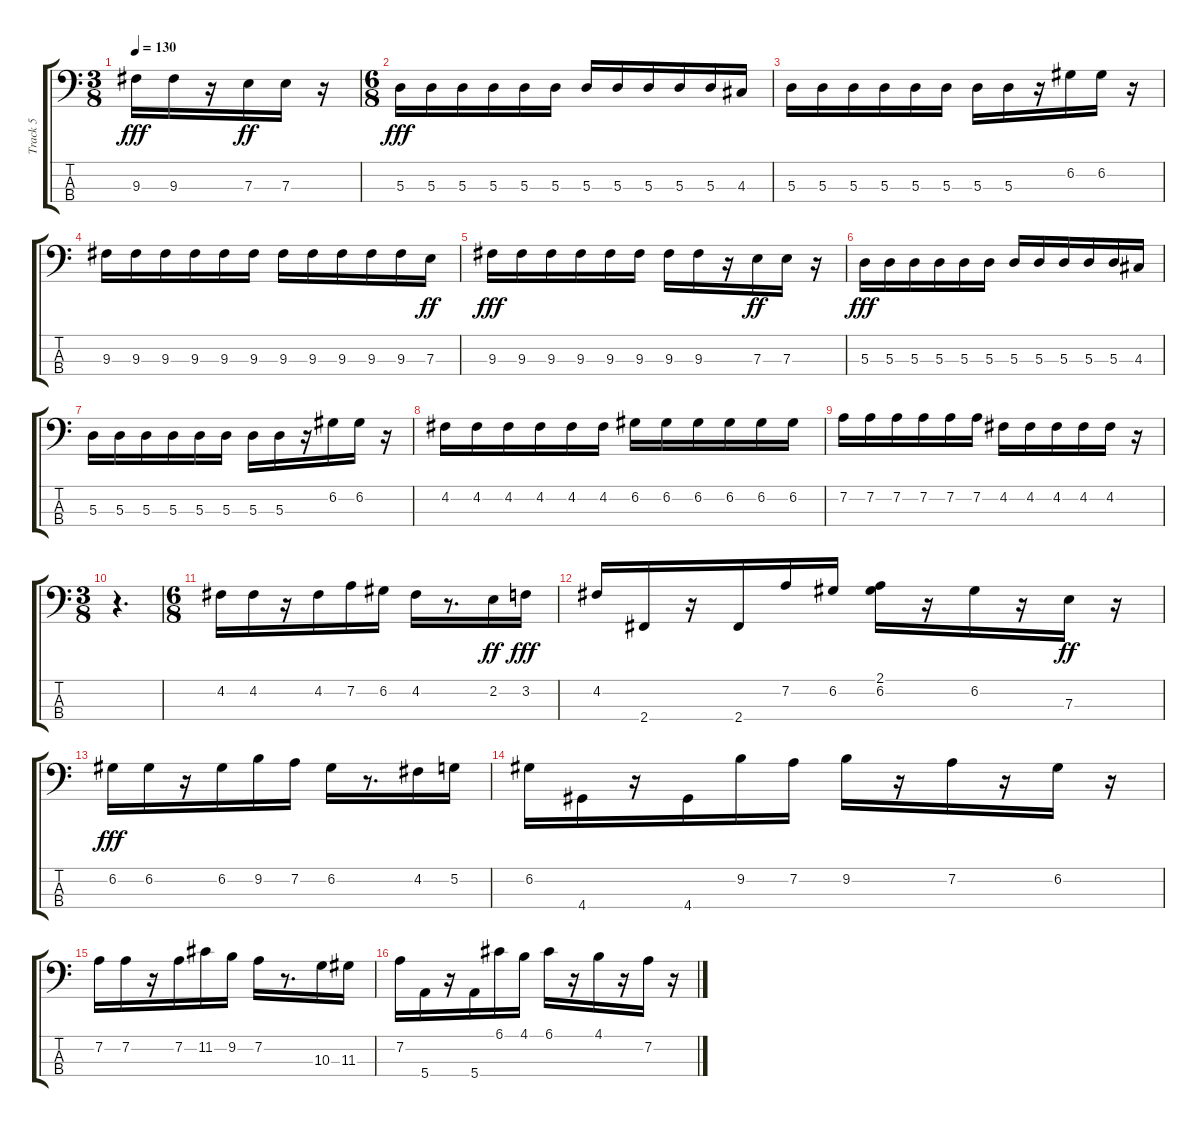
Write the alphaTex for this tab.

\track ("Track 5" "Track 5") {instrument slapbass1}
\staff {score tabs}
\tuning (G2 D2 A1 E1) {hide}
\ts (3 8)
\tempo 130
\clef f4
\ks c
9.3.16{dy fff} 9.3.16 r.16 7.3.16{dy ff} 7.3.16 r.16 |
\ts (6 8)
5.3.16{dy fff} 5.3.16 5.3.16 5.3.16 5.3.16 5.3.16 5.3.16 5.3.16 5.3.16 5.3.16 5.3.16 4.3.16 |
5.3.16 5.3.16 5.3.16 5.3.16 5.3.16 5.3.16 5.3.16 5.3.16 r.16 6.2.16 6.2.16 r.16 |
9.3.16 9.3.16 9.3.16 9.3.16 9.3.16 9.3.16 9.3.16 9.3.16 9.3.16 9.3.16 9.3.16 7.3.16{dy ff} |
9.3.16{dy fff} 9.3.16 9.3.16 9.3.16 9.3.16 9.3.16 9.3.16 9.3.16 r.16 7.3.16{dy ff} 7.3.16 r.16 |
5.3.16{dy fff} 5.3.16 5.3.16 5.3.16 5.3.16 5.3.16 5.3.16 5.3.16 5.3.16 5.3.16 5.3.16 4.3.16 |
5.3.16 5.3.16 5.3.16 5.3.16 5.3.16 5.3.16 5.3.16 5.3.16 r.16 6.2.16 6.2.16 r.16 |
4.2.16 4.2.16 4.2.16 4.2.16 4.2.16 4.2.16 6.2.16 6.2.16 6.2.16 6.2.16 6.2.16 6.2.16 |
7.2.16 7.2.16 7.2.16 7.2.16 7.2.16 7.2.16 4.2.16 4.2.16 4.2.16 4.2.16 4.2.16 r.16 |
\ts (3 8)
r.4{d} |
\ts (6 8)
4.2.16 4.2.16 r.16 4.2.16 7.2.16 6.2.16 4.2.16 r.8{d} 2.2.16{dy ff} 3.2.16{dy fff} |
4.2.16 2.4.16 r.16 2.4.16 7.2.16 6.2.16 (2.1 6.2).16 r.16 6.2.16 r.16 7.3.16{dy ff} r.16 |
6.2.16{dy fff} 6.2.16 r.16 6.2.16 9.2.16 7.2.16 6.2.16 r.8{d} 4.2.16 5.2.16 |
6.2.16 4.4.16 r.16 4.4.16 9.2.16 7.2.16 9.2.16 r.16 7.2.16 r.16 6.2.16 r.16 |
7.2.16 7.2.16 r.16 7.2.16 11.2.16 9.2.16 7.2.16 r.8{d} 10.3.16 11.3.16 |
7.2.16 5.4.16 r.16 5.4.16 6.1.16 4.1.16 6.1.16 r.16 4.1.16 r.16 7.2.16 r.16
